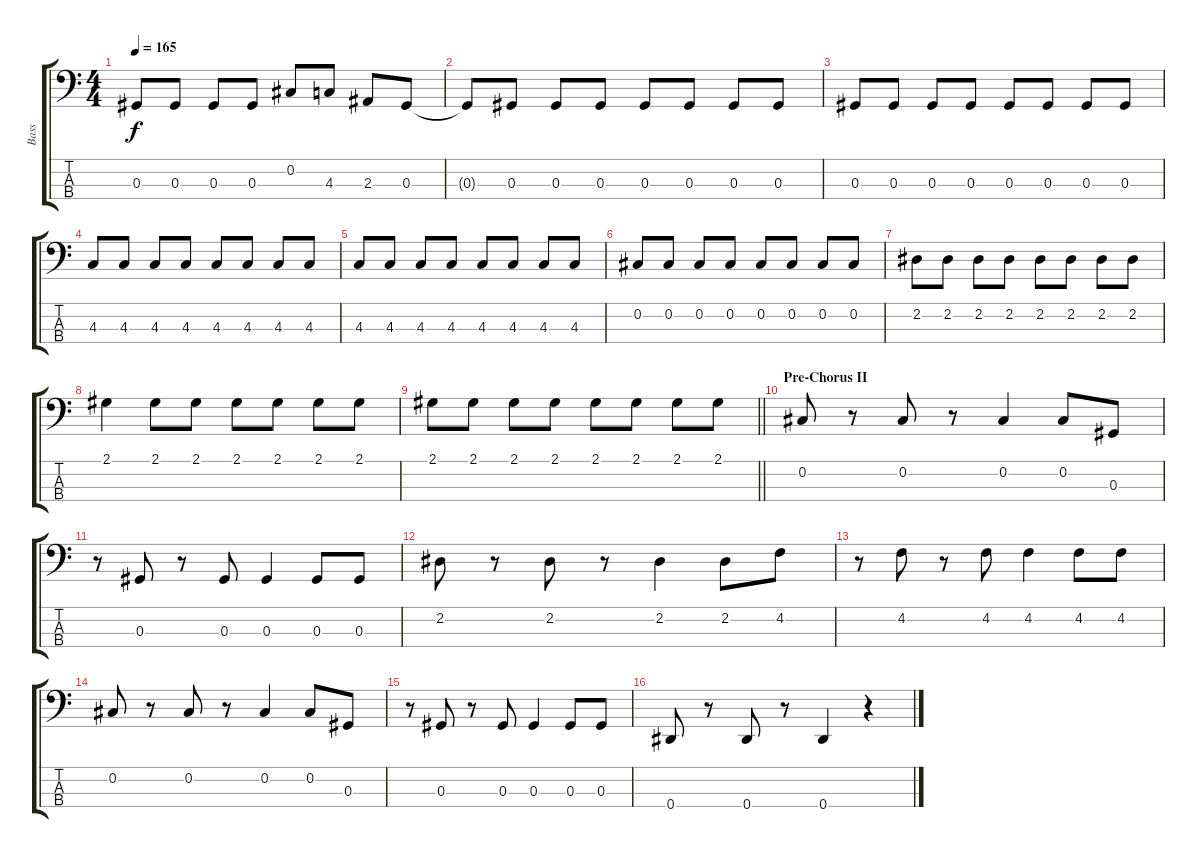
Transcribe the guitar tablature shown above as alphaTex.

\track ("Bass" "Bass") {instrument electricbasspick}
\staff {score tabs}
\tuning (Gb2 Db2 Ab1 Eb1) {hide}
\ts (4 4)
\tempo 165
\clef f4
\ks c
0.3.8{dy f} 0.3.8 0.3.8 0.3.8 0.2.8 4.3.8 2.3.8 0.3.8 |
0.3{t}.8 0.3.8 0.3.8 0.3.8 0.3.8 0.3.8 0.3.8 0.3.8 |
0.3.8 0.3.8 0.3.8 0.3.8 0.3.8 0.3.8 0.3.8 0.3.8 |
4.3.8 4.3.8 4.3.8 4.3.8 4.3.8 4.3.8 4.3.8 4.3.8 |
4.3.8 4.3.8 4.3.8 4.3.8 4.3.8 4.3.8 4.3.8 4.3.8 |
0.2.8 0.2.8 0.2.8 0.2.8 0.2.8 0.2.8 0.2.8 0.2.8 |
2.2.8 2.2.8 2.2.8 2.2.8 2.2.8 2.2.8 2.2.8 2.2.8 |
2.1.4 2.1.8 2.1.8 2.1.8 2.1.8 2.1.8 2.1.8 |
\barLineRight lightlight
2.1.8 2.1.8 2.1.8 2.1.8 2.1.8 2.1.8 2.1.8 2.1.8 |
\section ("" "Pre-Chorus II")
0.2.8 r.8 0.2.8 r.8 0.2.4 0.2.8 0.3.8 |
r.8 0.3.8 r.8 0.3.8 0.3.4 0.3.8 0.3.8 |
2.2.8 r.8 2.2.8 r.8 2.2.4 2.2.8 4.2.8 |
r.8 4.2.8 r.8 4.2.8 4.2.4 4.2.8 4.2.8 |
0.2.8 r.8 0.2.8 r.8 0.2.4 0.2.8 0.3.8 |
r.8 0.3.8 r.8 0.3.8 0.3.4 0.3.8 0.3.8 |
0.4.8 r.8 0.4.8 r.8 0.4.4 r.4
